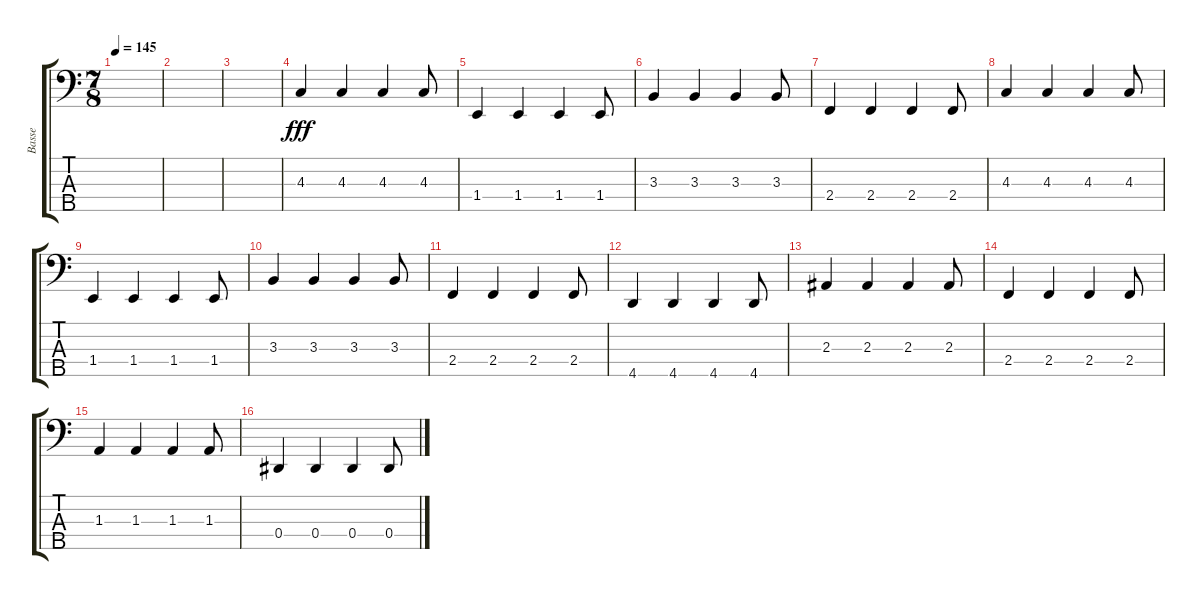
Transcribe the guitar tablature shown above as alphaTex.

\track ("Basse" "Basse") {instrument electricbasspick}
\staff {score tabs}
\tuning (Gb2 Db2 Ab1 Eb1 Bb0) {hide}
\ts (7 8)
\tempo 145
\clef f4
\ks c
|
|
|
4.3.4{dy fff} 4.3.4 4.3.4 4.3.8 |
1.4.4 1.4.4 1.4.4 1.4.8 |
3.3.4 3.3.4 3.3.4 3.3.8 |
2.4.4 2.4.4 2.4.4 2.4.8 |
4.3.4 4.3.4 4.3.4 4.3.8 |
1.4.4 1.4.4 1.4.4 1.4.8 |
3.3.4 3.3.4 3.3.4 3.3.8 |
2.4.4 2.4.4 2.4.4 2.4.8 |
4.5.4 4.5.4 4.5.4 4.5.8 |
2.3.4 2.3.4 2.3.4 2.3.8 |
2.4.4 2.4.4 2.4.4 2.4.8 |
1.3.4 1.3.4 1.3.4 1.3.8 |
0.4.4 0.4.4 0.4.4 0.4.8
